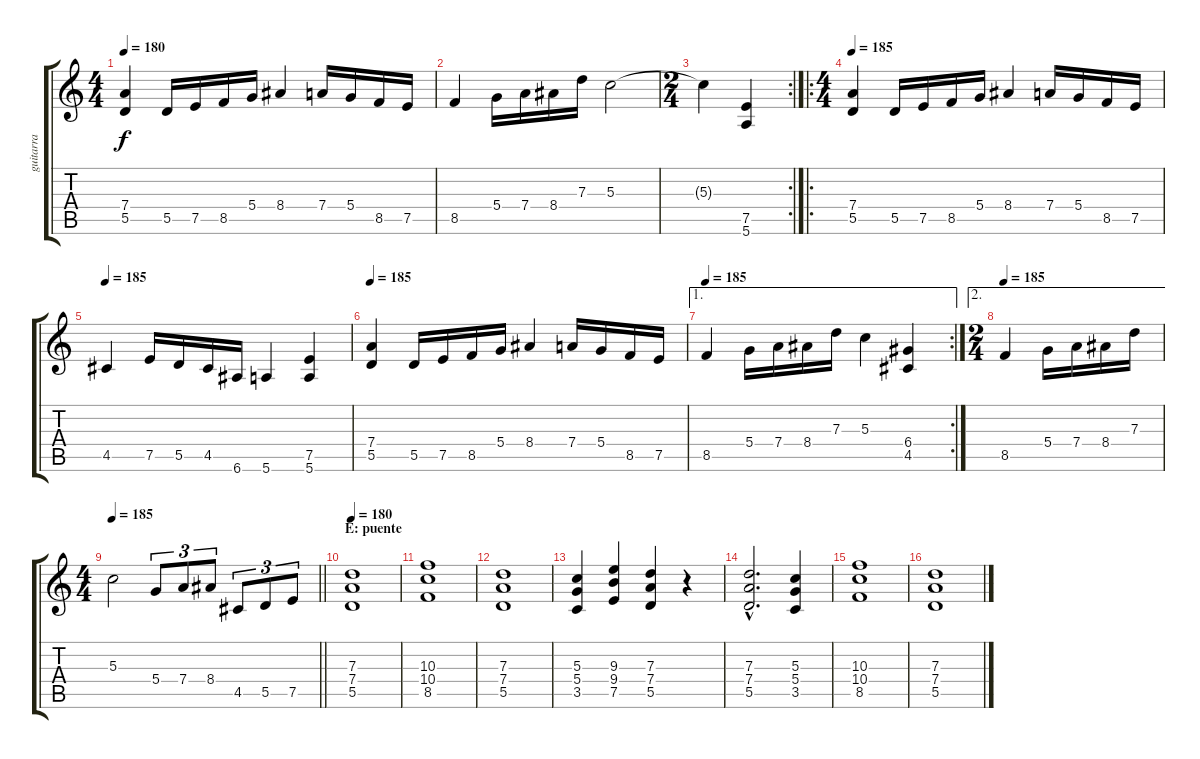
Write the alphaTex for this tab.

\track ("guitarra" "guitarra") {instrument distortionguitar}
\staff {score tabs}
\tuning (E4 B3 G3 D3 A2 E2) {hide}
\ts (4 4)
\tempo 180
\clef g2
\ks c
(7.4 5.5).4{dy f} 5.5.16 7.5.16 8.5.16 5.4.16 8.4.4 7.4.16 5.4.16 8.5.16 7.5.16 |
8.5.4 5.4.16 7.4.16 8.4.16 7.3.16 5.3.2 |
\rc 2
\ts (2 4)
5.3{t}.4 (7.5 5.6).4 |
\ro
\ts (4 4)
\tempo 185
(7.4 5.5).4 5.5.16 7.5.16 8.5.16 5.4.16 8.4.4 7.4.16 5.4.16 8.5.16 7.5.16 |
\tempo 185
4.5.4 7.5.16 5.5.16 4.5.16 6.6.16 5.6.4 (7.5 5.6).4 |
\tempo 185
(7.4 5.5).4 5.5.16 7.5.16 8.5.16 5.4.16 8.4.4 7.4.16 5.4.16 8.5.16 7.5.16 |
\ae 1
\rc 2
\tempo 185
8.5.4 5.4.16 7.4.16 8.4.16 7.3.16 5.3.4 (6.4 4.5).4 |
\ae 2
\ts (2 4)
\tempo 185
8.5.4{volume 16 balance 8} 5.4.16 7.4.16 8.4.16 7.3.16 |
\ts (4 4)
\tempo 185
\barLineRight lightlight
5.3.2 5.4.8{tu (3 2)} 7.4.8{tu (3 2)} 8.4.8{tu (3 2)} 4.5.8{tu (3 2)} 5.5.8{tu (3 2)} 7.5.8{tu (3 2)} |
\section ("" "E: puente")
\tempo 180
(7.3 7.4 5.5).1{volume 10} |
(10.3 10.4 8.5).1 |
(7.3 7.4 5.5).1 |
(5.3 5.4 3.5).4 (9.3 9.4 7.5).4 (7.3 7.4 5.5).4 r.4 |
(7.3{hac} 7.4{hac} 5.5{hac}).2{d} (5.3 5.4 3.5).4 |
(10.3 10.4 8.5).1 |
(7.3 7.4 5.5).1
